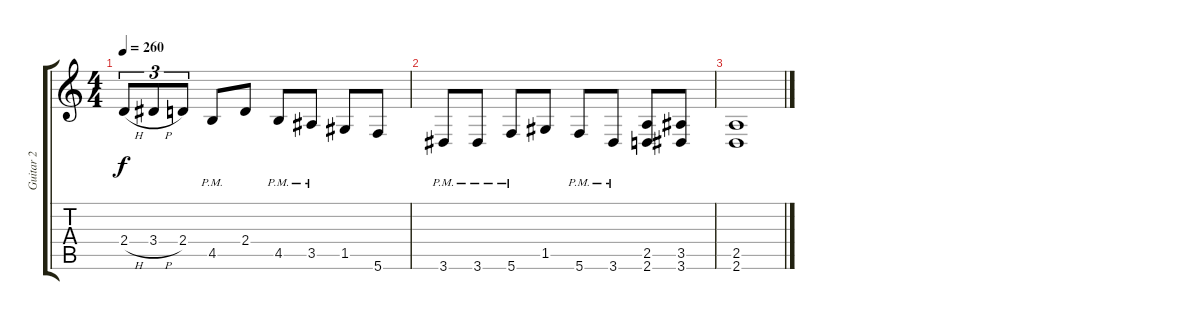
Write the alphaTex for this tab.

\track ("Guitar 2" "Guitar 2") {instrument distortionguitar}
\staff {score tabs}
\tuning (D4 A3 F3 C3 G2 C2) {hide}
\ts (4 4)
\tempo 260
\clef g2
\ks c
2.4{h}.8{tu (3 2) dy f} 3.4{h}.8{tu (3 2)} 2.4.8{tu (3 2)} 4.5{pm}.8 2.4.8 4.5{pm}.8 3.5{pm}.8 1.5.8 5.6.8 |
3.6{pm}.8 3.6{pm}.8 5.6{pm}.8 1.5.8 5.6{pm}.8 3.6{pm}.8 (2.5 2.6).8 (3.5 3.6).8 |
(2.5 2.6).1
